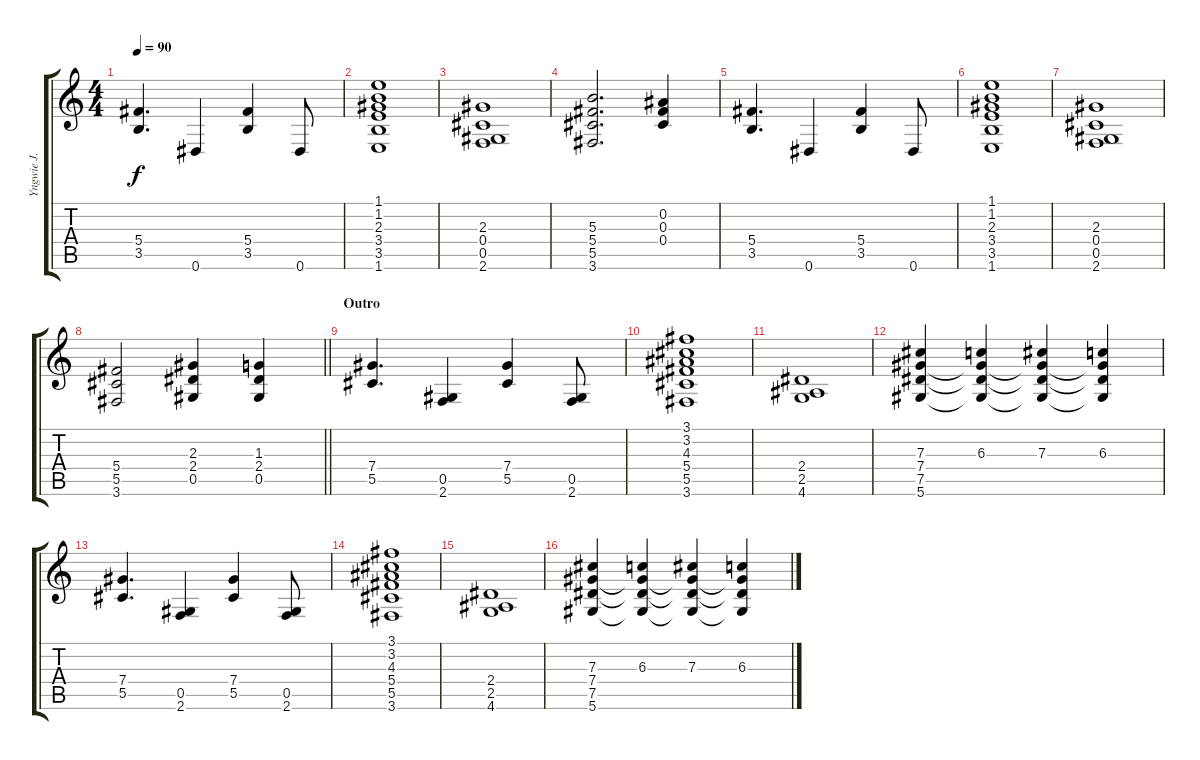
\track ("Yngwie J. Malmsteen" "Yngwie J. ") {instrument distortionguitar}
\staff {score tabs}
\tuning (Eb4 Bb3 Gb3 Db3 Ab2 Eb2) {hide}
\ts (4 4)
\tempo 90
\clef g2
\ks c
(5.4 3.5).4{d dy f} 0.6.4 (5.4 3.5).4 0.6.8 |
(1.1 1.2 2.3 3.4 3.5 1.6).1 |
(2.3 0.4 0.5 2.6).1 |
(5.3 5.4 5.5 3.6).2{d} (0.2 0.3 0.4).4 |
(5.4 3.5).4{d} 0.6.4 (5.4 3.5).4 0.6.8 |
(1.1 1.2 2.3 3.4 3.5 1.6).1 |
(2.3 0.4 0.5 2.6).1 |
\barLineRight lightlight
(5.4 5.5 3.6).2 (2.3 2.4 0.5).4 (1.3 2.4 0.5).4 |
\section ("" "Outro")
(7.4 5.5).4{d} (0.5 2.6).4 (7.4 5.5).4 (0.5 2.6).8 |
(3.1 3.2 4.3 5.4 5.5 3.6).1 |
(2.4 2.5 4.6).1 |
(7.3 7.4 7.5 5.6).4 (6.3 7.4{t} 7.5{t} 5.6{t}).4 (7.3 7.4{t} 7.5{t} 5.6{t}).4 (6.3 7.4{t} 7.5{t} 5.6{t}).4 |
(7.4 5.5).4{d} (0.5 2.6).4 (7.4 5.5).4 (0.5 2.6).8 |
(3.1 3.2 4.3 5.4 5.5 3.6).1 |
(2.4 2.5 4.6).1 |
(7.3 7.4 7.5 5.6).4 (6.3 7.4{t} 7.5{t} 5.6{t}).4 (7.3 7.4{t} 7.5{t} 5.6{t}).4 (6.3 7.4{t} 7.5{t} 5.6{t}).4
